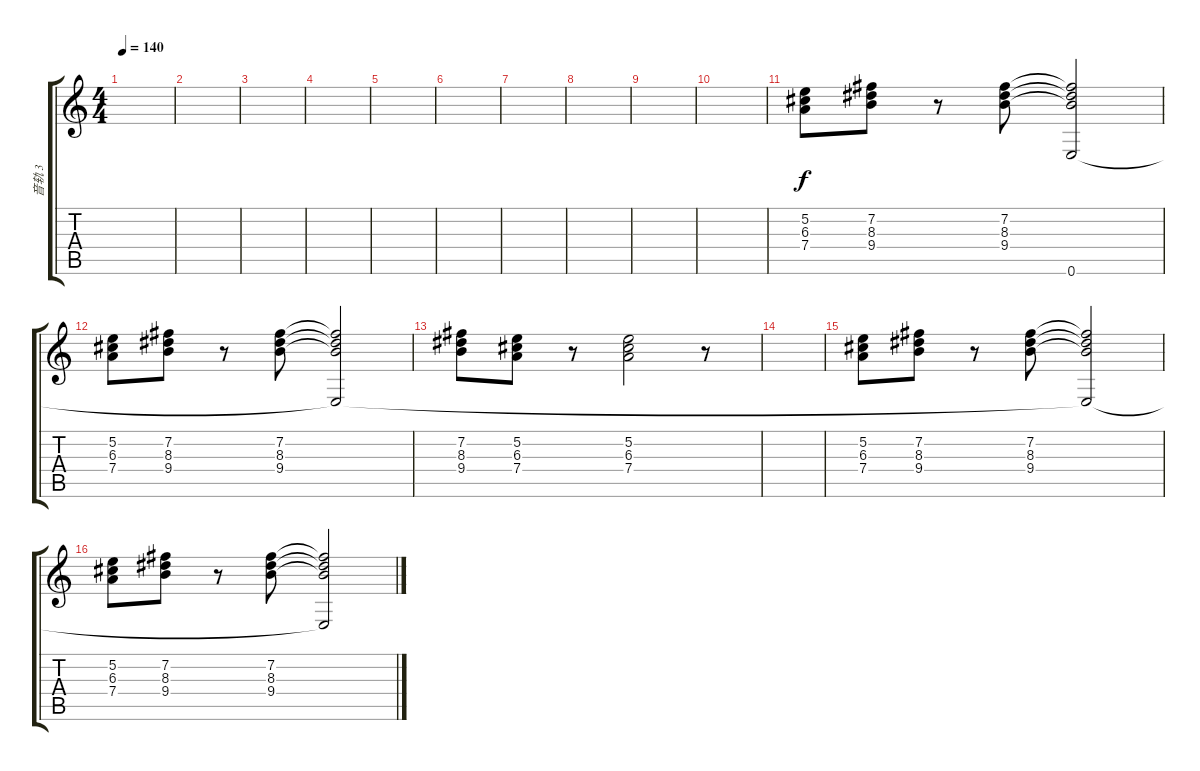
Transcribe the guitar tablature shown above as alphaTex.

\track ("音轨 3" "音轨 3") {instrument overdrivenguitar}
\staff {score tabs}
\tuning (E4 B3 G3 D3 A2 E2) {hide}
\ts (4 4)
\tempo 140
\clef g2
\ks c
|
|
|
|
|
|
|
|
|
|
(5.2 6.3 7.4).8 (7.2 8.3 9.4).8 r.8 (7.2 8.3 9.4).8 (7.2{t} 8.3{t} 9.4{t} 0.6).2 |
(5.2 6.3 7.4).8 (7.2 8.3 9.4).8 r.8 (7.2 8.3 9.4).8 (7.2{t} 8.3{t} 9.4{t} 0.6{t}).2 |
(7.2 8.3 9.4).8 (5.2 6.3 7.4).8 r.8 (5.2 6.3 7.4).2 r.8 |
|
(5.2 6.3 7.4).8 (7.2 8.3 9.4).8 r.8 (7.2 8.3 9.4).8 (7.2{t} 8.3{t} 9.4{t} 0.6{t}).2 |
(5.2 6.3 7.4).8 (7.2 8.3 9.4).8 r.8 (7.2 8.3 9.4).8 (7.2{t} 8.3{t} 9.4{t} 0.6{t}).2
